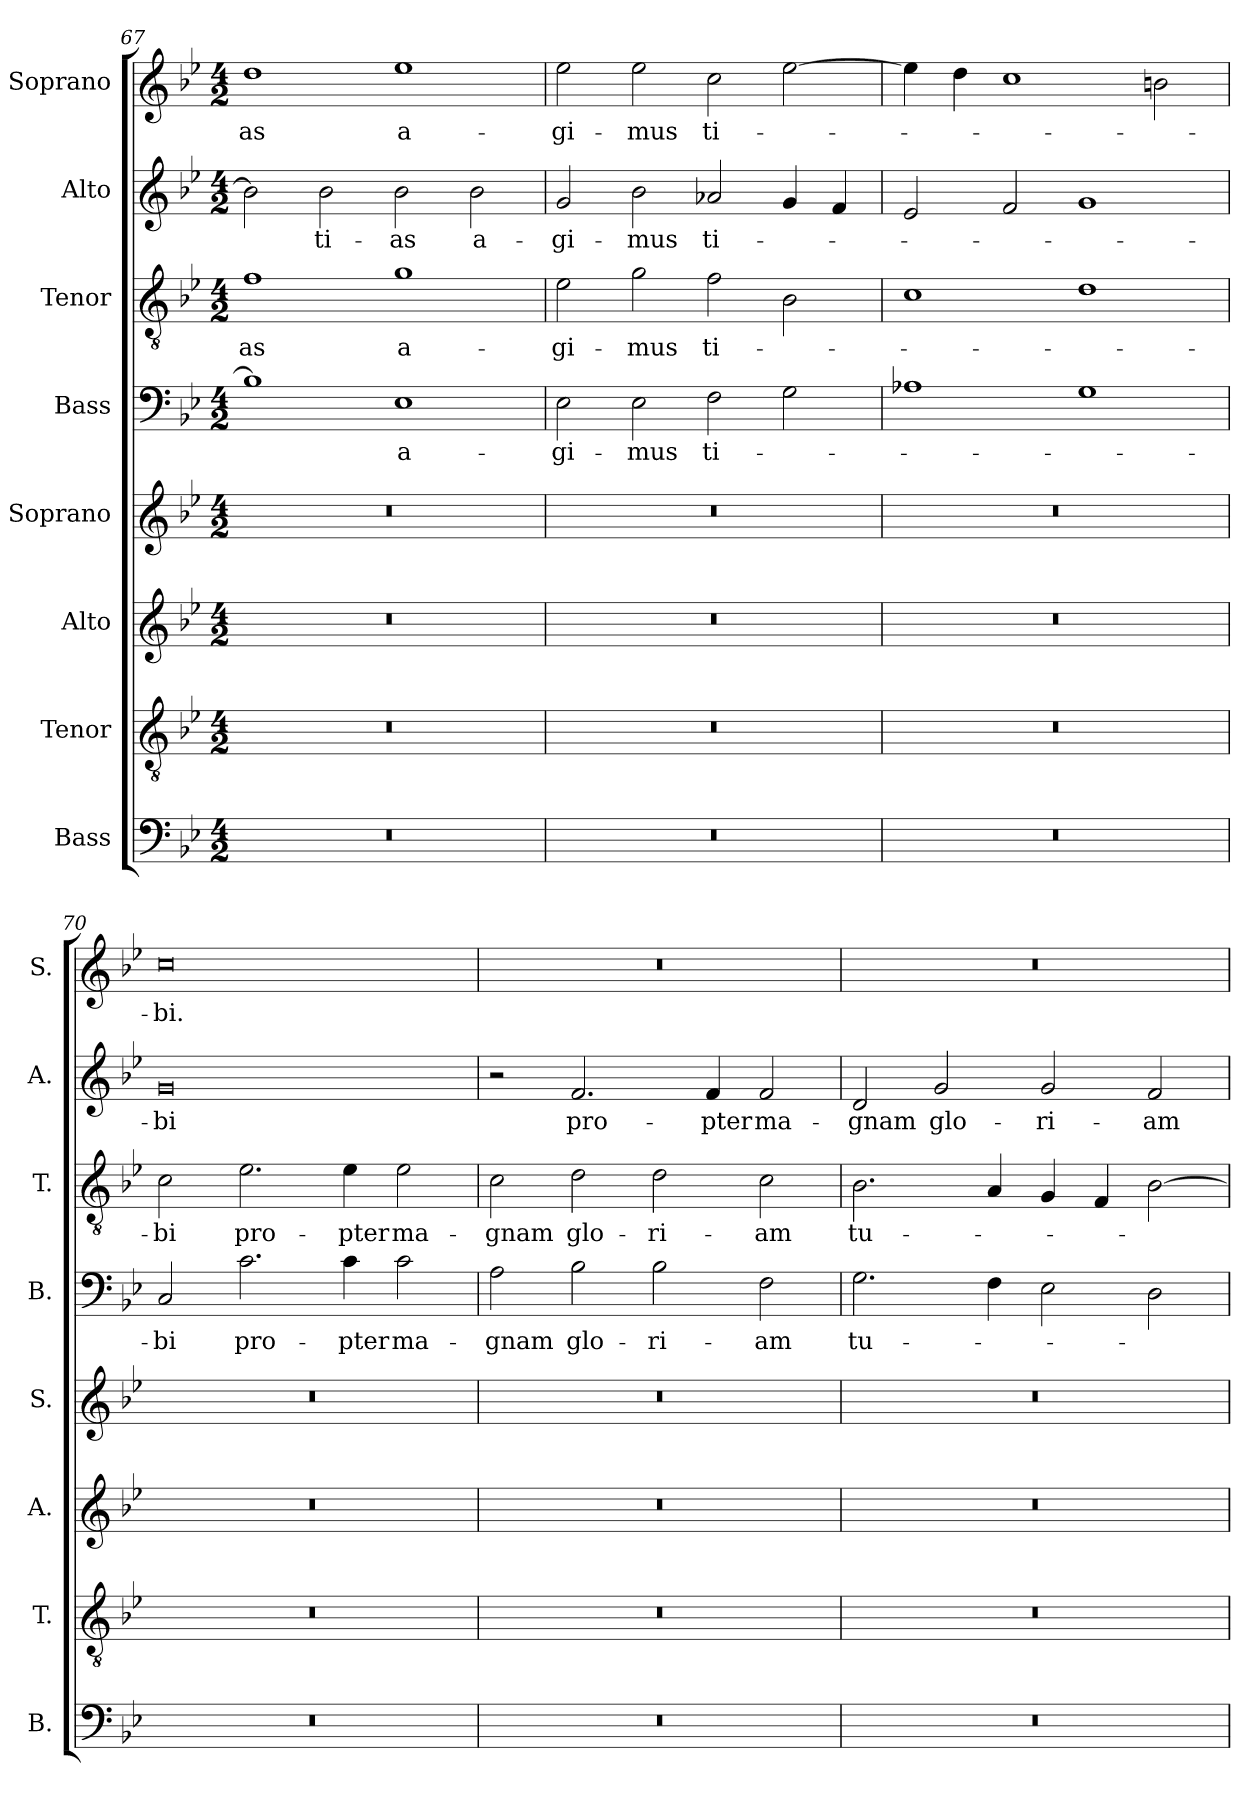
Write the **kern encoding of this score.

**kern	**kern	**kern	**kern	**kern	**text	**kern	**text	**kern	**text	**kern	**text
*part8	*part7	*part6	*part5	*part4	*part4	*part3	*part3	*part2	*part2	*part1	*part1
*staff8	*staff7	*staff6	*staff5	*staff4	*staff4	*staff3	*staff3	*staff2	*staff2	*staff1	*staff1
*I"Bass	*I"Tenor	*I"Alto	*I"Soprano	*I"Bass	*	*I"Tenor	*	*I"Alto	*	*I"Soprano	*
*I'B.	*I'T.	*I'A.	*I'S.	*I'B.	*	*I'T.	*	*I'A.	*	*I'S.	*
*clefF4	*clefGv2	*clefG2	*clefG2	*clefF4	*	*clefGv2	*	*clefG2	*	*clefG2	*
*	*ITrd7c12	*	*	*	*	*ITrd7c12	*	*	*	*	*
*k[b-e-]	*k[b-e-]	*k[b-e-]	*k[b-e-]	*k[b-e-]	*	*k[b-e-]	*	*k[b-e-]	*	*k[b-e-]	*
*B-:	*B-:	*B-:	*B-:	*B-:	*	*B-:	*	*B-:	*	*B-:	*
*M4/2	*M4/2	*M4/2	*M4/2	*M4/2	*	*M4/2	*	*M4/2	*	*M4/2	*
=67	=67	=67	=67	=67	=67	=67	=67	=67	=67	=67	=67
!LO:N:vis=1	!LO:N:vis=1	!LO:N:vis=1	!LO:N:vis=1	!	!	!	!	!	!	!	!
!	!	!	!	!	!	!	!LO:LY:b:color=#000000	!	!	!	!
!	!	!	!	!	!	!	!	!	!	!	!LO:LY:b:color=#000000
0r	0r	0r	0r	1B-i]	.	1Fi	-as	2b-i\]	.	1ddi	-as
!	!	!	!	!	!	!	!	!	!LO:LY:b:color=#000000	!	!
.	.	.	.	.	.	.	.	2b-i\	-ti-	.	.
!	!	!	!	!	!LO:LY:b:color=#000000	!	!	!	!	!	!
!	!	!	!	!	!	!	!LO:LY:b:color=#000000	!	!	!	!
!	!	!	!	!	!	!	!	!	!LO:LY:b:color=#000000	!	!
!	!	!	!	!	!	!	!	!	!	!	!LO:LY:b:color=#000000
.	.	.	.	1E-i	a-	1Gi	a-	2b-i\	-as	1ee-i	a-
!	!	!	!	!	!	!	!	!	!LO:LY:b:color=#000000	!	!
.	.	.	.	.	.	.	.	2b-i\	a-	.	.
=68	=68	=68	=68	=68	=68	=68	=68	=68	=68	=68	=68
!LO:N:vis=1	!LO:N:vis=1	!LO:N:vis=1	!LO:N:vis=1	!	!	!	!	!	!	!	!
!	!	!	!	!	!LO:LY:b:color=#000000	!	!	!	!	!	!
!	!	!	!	!	!	!	!LO:LY:b:color=#000000	!	!	!	!
!	!	!	!	!	!	!	!	!	!LO:LY:b:color=#000000	!	!
!	!	!	!	!	!	!	!	!	!	!	!LO:LY:b:color=#000000
0r	0r	0r	0r	2E-i\	-gi-	2E-i\	-gi-	2gi/	-gi-	2ee-i\	-gi-
!	!	!	!	!	!LO:LY:b:color=#000000	!	!	!	!	!	!
!	!	!	!	!	!	!	!LO:LY:b:color=#000000	!	!	!	!
!	!	!	!	!	!	!	!	!	!LO:LY:b:color=#000000	!	!
!	!	!	!	!	!	!	!	!	!	!	!LO:LY:b:color=#000000
.	.	.	.	2E-i\	-mus	2Gi\	-mus	2b-i\	-mus	2ee-i\	-mus
!	!	!	!	!	!LO:LY:b:color=#000000	!	!	!	!	!	!
!	!	!	!	!	!	!	!LO:LY:b:color=#000000	!	!	!	!
!	!	!	!	!	!	!	!	!	!LO:LY:b:color=#000000	!	!
!	!	!	!	!	!	!	!	!	!	!	!LO:LY:b:color=#000000
.	.	.	.	2Fi\	ti-	2Fi\	ti-	2a-Xi/	ti-	2cci\	ti-
.	.	.	.	2Gi\	.	2BB-i\	.	4gi/	.	[2ee-i\	.
.	.	.	.	.	.	.	.	4fi/	.	.	.
=69	=69	=69	=69	=69	=69	=69	=69	=69	=69	=69	=69
!LO:N:vis=1	!LO:N:vis=1	!LO:N:vis=1	!LO:N:vis=1	!	!	!	!	!	!	!	!
0r	0r	0r	0r	1A-Xi	.	1Ci	.	2e-i/	.	4ee-i\]	.
.	.	.	.	.	.	.	.	.	.	4ddi\	.
.	.	.	.	.	.	.	.	2fi/	.	1cci	.
.	.	.	.	1Gi	.	1Di	.	1gi	.	.	.
.	.	.	.	.	.	.	.	.	.	2bni\	.
=70	=70	=70	=70	=70	=70	=70	=70	=70	=70	=70	=70
!LO:N:vis=1	!LO:N:vis=1	!LO:N:vis=1	!LO:N:vis=1	!	!	!	!	!	!	!	!
!	!	!	!	!	!LO:LY:b:color=#000000	!	!	!	!	!	!
!	!	!	!	!	!	!	!LO:LY:b:color=#000000	!	!	!	!
!	!	!	!	!	!	!	!	!	!LO:LY:b:color=#000000	!	!
!	!	!	!	!	!	!	!	!	!	!	!LO:LY:b:color=#000000
0r	0r	0r	0r	2Ci/	-bi	2Ci\	-bi	0gi	-bi	0cci	-bi.
!	!	!	!	!	!LO:LY:b:color=#000000	!	!	!	!	!	!
!	!	!	!	!	!	!	!LO:LY:b:color=#000000	!	!	!	!
.	.	.	.	2.ci\	pro-	2.E-i\	pro-	.	.	.	.
!	!	!	!	!	!LO:LY:b:color=#000000	!	!	!	!	!	!
!	!	!	!	!	!	!	!LO:LY:b:color=#000000	!	!	!	!
.	.	.	.	4ci\	-pter	4E-i\	-pter	.	.	.	.
!	!	!	!	!	!LO:LY:b:color=#000000	!	!	!	!	!	!
!	!	!	!	!	!	!	!LO:LY:b:color=#000000	!	!	!	!
.	.	.	.	2ci\	ma-	2E-i\	ma-	.	.	.	.
!!LO:LB:g=z
=71	=71	=71	=71	=71	=71	=71	=71	=71	=71	=71	=71
!LO:N:vis=1	!LO:N:vis=1	!LO:N:vis=1	!LO:N:vis=1	!	!	!	!	!	!	!	!
!	!	!	!	!	!LO:LY:b:color=#000000	!	!	!	!	!	!
!	!	!	!	!	!	!	!LO:LY:b:color=#000000	!	!	!LO:N:vis=1	!
0r	0r	0r	0r	2Ai\	-gnam	2Ci\	-gnam	2r	.	0r	.
!	!	!	!	!	!LO:LY:b:color=#000000	!	!	!	!	!	!
!	!	!	!	!	!	!	!LO:LY:b:color=#000000	!	!	!	!
!	!	!	!	!	!	!	!	!	!LO:LY:b:color=#000000	!	!
.	.	.	.	2B-i\	glo-	2Di\	glo-	2.fi/	pro-	.	.
!	!	!	!	!	!LO:LY:b:color=#000000	!	!	!	!	!	!
!	!	!	!	!	!	!	!LO:LY:b:color=#000000	!	!	!	!
.	.	.	.	2B-i\	-ri-	2Di\	-ri-	.	.	.	.
!	!	!	!	!	!	!	!	!	!LO:LY:b:color=#000000	!	!
.	.	.	.	.	.	.	.	4fi/	-pter	.	.
!	!	!	!	!	!LO:LY:b:color=#000000	!	!	!	!	!	!
!	!	!	!	!	!	!	!LO:LY:b:color=#000000	!	!	!	!
!	!	!	!	!	!	!	!	!	!LO:LY:b:color=#000000	!	!
.	.	.	.	2Fi\	-am	2Ci\	-am	2fi/	ma-	.	.
=72	=72	=72	=72	=72	=72	=72	=72	=72	=72	=72	=72
!LO:N:vis=1	!LO:N:vis=1	!LO:N:vis=1	!LO:N:vis=1	!	!	!	!	!	!	!	!
!	!	!	!	!	!LO:LY:b:color=#000000	!	!	!	!	!	!
!	!	!	!	!	!	!	!LO:LY:b:color=#000000	!	!	!	!
!	!	!	!	!	!	!	!	!	!LO:LY:b:color=#000000	!LO:N:vis=1	!
0r	0r	0r	0r	2.Gi\	tu-	2.BB-i\	tu-	2di/	-gnam	0r	.
!	!	!	!	!	!	!	!	!	!LO:LY:b:color=#000000	!	!
.	.	.	.	.	.	.	.	2gi/	glo-	.	.
.	.	.	.	4Fi\	.	4AAi/	.	.	.	.	.
!	!	!	!	!	!	!	!	!	!LO:LY:b:color=#000000	!	!
.	.	.	.	2E-i\	.	4GGi/	.	2gi/	-ri-	.	.
.	.	.	.	.	.	4FFi/	.	.	.	.	.
!	!	!	!	!	!	!	!	!	!LO:LY:b:color=#000000	!	!
.	.	.	.	2Di\	.	[2BB-i\	.	2fi/	-am	.	.
=	=	=	=	=	=	=	=	=	=	=	=
*-	*-	*-	*-	*-	*-	*-	*-	*-	*-	*-	*-
